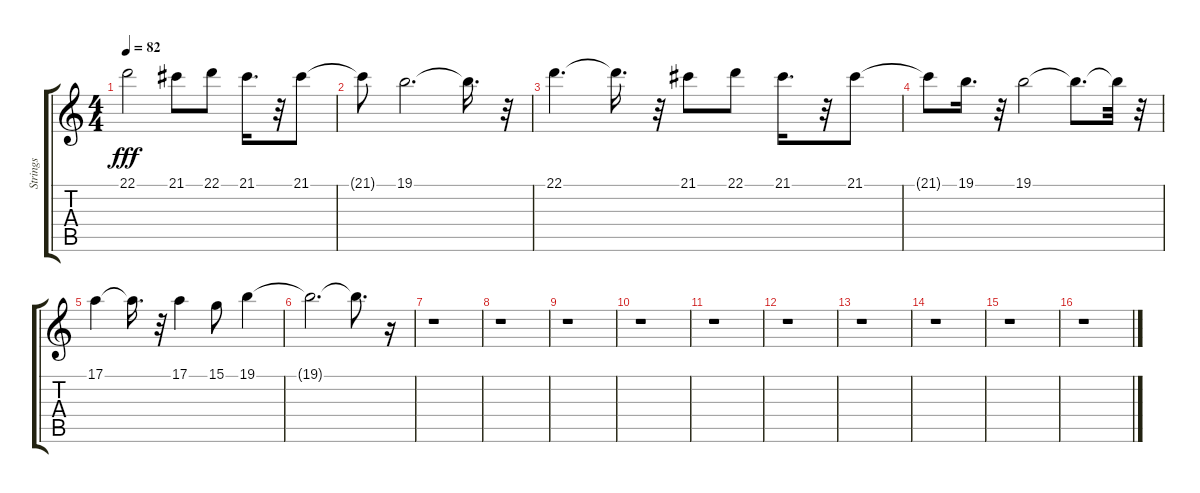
\track ("Strings" "Strings") {instrument stringensemble1}
\staff {score tabs}
\tuning (E4 B3 G3 D3 A2 E2) {hide}
\ts (4 4)
\tempo 82
\clef g2
\ks c
22.1.2{dy fff} 21.1.8 22.1.8 21.1.16{d} r.32 21.1.8 |
21.1{t}.8 19.1.2{d} 19.1{t}.16{d} r.32 |
22.1.4{d} 22.1{t}.16{d} r.32 21.1.8 22.1.8 21.1.16{d} r.32 21.1.8 |
21.1{t}.8 19.1.16{d} r.32 19.1.2 19.1{t}.8{d} 19.1{t}.32 r.32 |
17.1.4 17.1{t}.16{d} r.32 17.1.4 15.1.8 19.1.4 |
19.1{t}.2{d} 19.1{t}.8{d} r.16 |
r.1 |
r.1 |
r.1 |
r.1 |
r.1 |
r.1 |
r.1 |
r.1 |
r.1 |
r.1
